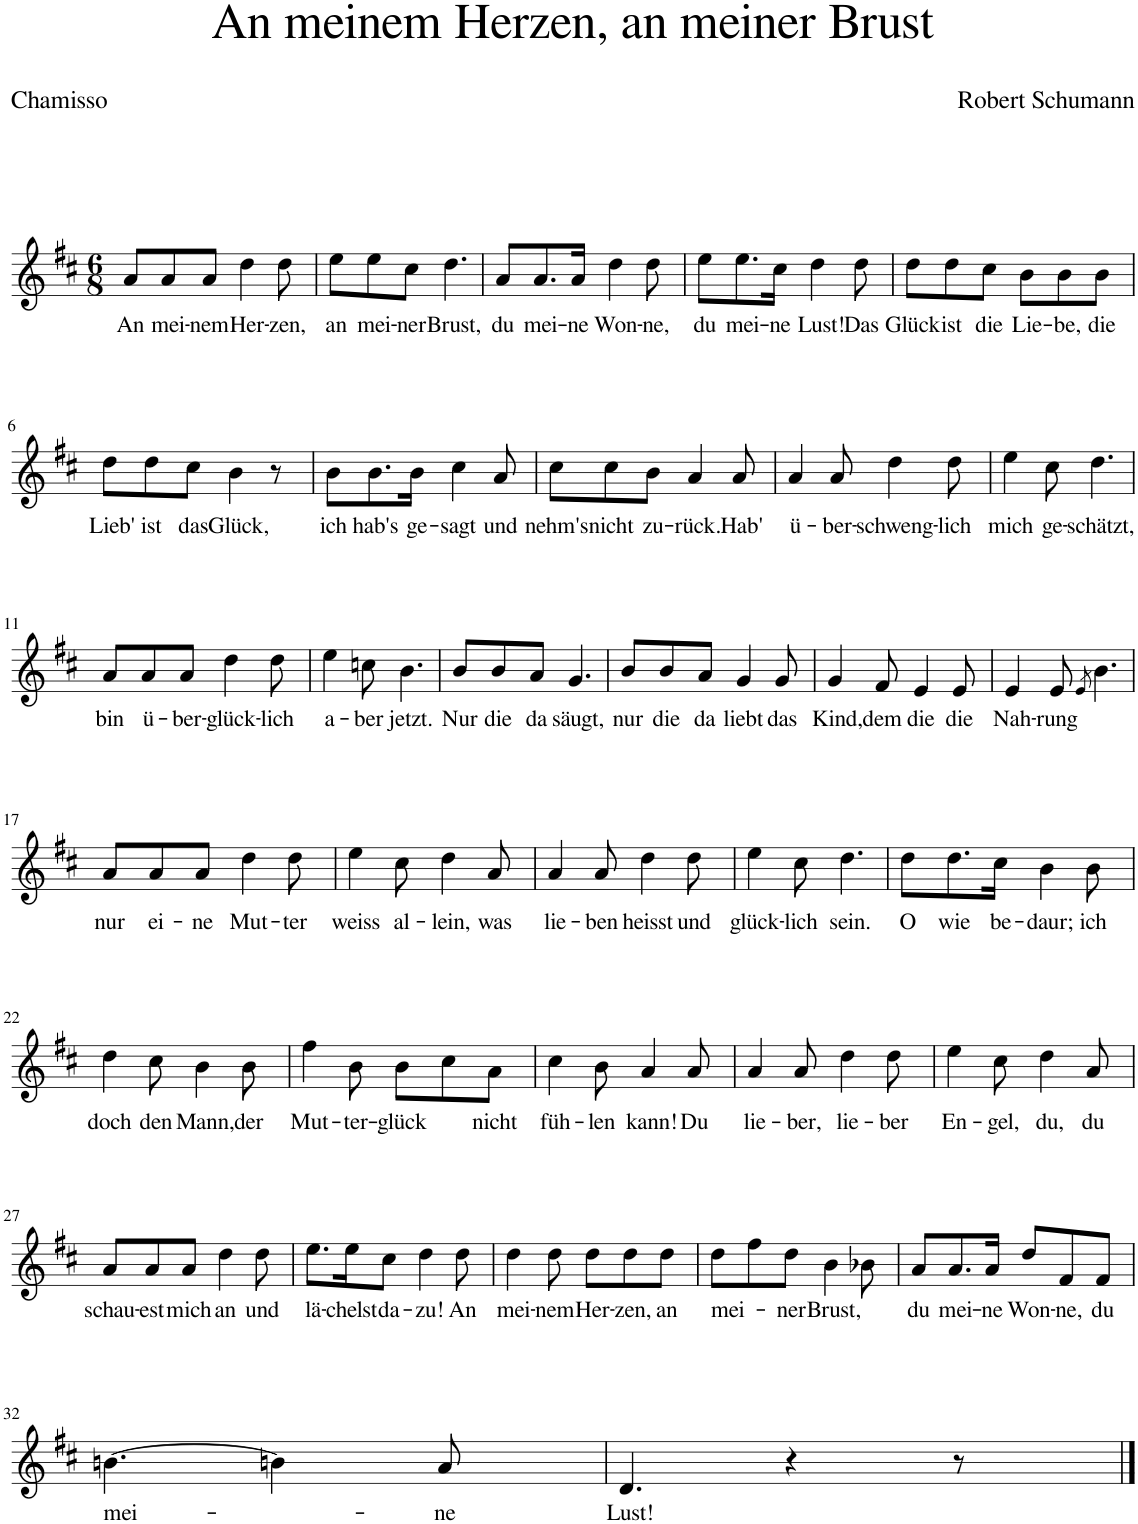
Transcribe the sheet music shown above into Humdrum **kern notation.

**kern	**text
*part1	*part1
*staff1	*staff1
*I"Piano	*
*I'Pno	*
*clefG2	*
*k[f#c#]	*
*M6/8	*
=1	=1
!	!LO:LY:b
8a/L	An
!	!LO:LY:b
8a/	mei-
!	!LO:LY:b
8a/J	-nem
!	!LO:LY:b
4dd\	Her-
!	!LO:LY:b
8dd\	-zen,
=2	=2
!	!LO:LY:b
8ee\L	an
!	!LO:LY:b
8ee\	mei-
!	!LO:LY:b
8cc#\J	-ner
!	!LO:LY:b
4.dd\	Brust,
=3	=3
!	!LO:LY:b
8a/L	du
!	!LO:LY:b
8.a/	mei-
!	!LO:LY:b
16a/Jk	-ne
!	!LO:LY:b
4dd\	Won-
!	!LO:LY:b
8dd\	-ne,
=4	=4
!	!LO:LY:b
8ee\L	du
!	!LO:LY:b
8.ee\	mei-
!	!LO:LY:b
16cc#\Jk	-ne
!	!LO:LY:b
4dd\	Lust!
!	!LO:LY:b
8dd\	Das
=5	=5
!	!LO:LY:b
8dd\L	Glück
!	!LO:LY:b
8dd\	ist
!	!LO:LY:b
8cc#\J	die
!	!LO:LY:b
8b\L	Lie-
!	!LO:LY:b
8b\	-be,
!	!LO:LY:b
8b\J	die
!!LO:LB:g=z
=6	=6
!	!LO:LY:b
8dd\L	Lieb'
!	!LO:LY:b
8dd\	ist
!	!LO:LY:b
8cc#\J	das
!	!LO:LY:b
4b\	Glück,
8r	.
=7	=7
!	!LO:LY:b
8b\L	ich
!	!LO:LY:b
8.b\	hab's
!	!LO:LY:b
16b\Jk	ge-
!	!LO:LY:b
4cc#\	-sagt
!	!LO:LY:b
8a/	und
=8	=8
!	!LO:LY:b
8cc#\L	nehm's
!	!LO:LY:b
8cc#\	nicht
!	!LO:LY:b
8b\J	zu-
!	!LO:LY:b
4a/	-rück.
!	!LO:LY:b
8a/	Hab'
=9	=9
!	!LO:LY:b
4a/	ü-
!	!LO:LY:b
8a/	-ber-
!	!LO:LY:b
4dd\	-schweng-
!	!LO:LY:b
8dd\	-lich
=10	=10
!	!LO:LY:b
4ee\	mich
!	!LO:LY:b
8cc#\	ge-
!	!LO:LY:b
4.dd\	-schätzt,
!!LO:LB:g=z
=11	=11
!	!LO:LY:b
8a/L	bin
!	!LO:LY:b
8a/	ü-
!	!LO:LY:b
8a/J	-ber-
!	!LO:LY:b
4dd\	-glück-
!	!LO:LY:b
8dd\	-lich
=12	=12
!	!LO:LY:b
4ee\	a-
!	!LO:LY:b
8ccn\	-ber
!	!LO:LY:b
4.b\	jetzt.
=13	=13
!	!LO:LY:b
8b/L	Nur
!	!LO:LY:b
8b/	die
!	!LO:LY:b
8a/J	da
!	!LO:LY:b
4.g/	säugt,
=14	=14
!	!LO:LY:b
8b/L	nur
!	!LO:LY:b
8b/	die
!	!LO:LY:b
8a/J	da
!	!LO:LY:b
4g/	liebt
!	!LO:LY:b
8g/	das
=15	=15
!	!LO:LY:b
4g/	Kind,
!	!LO:LY:b
8f#/	dem
!	!LO:LY:b
4e/	die
!	!LO:LY:b
8e/	die
=16	=16
!	!LO:LY:b
4e/	Nah-
!	!LO:LY:b
8e/	-rung
8qe/	.
4.b\	.
!!LO:LB:g=z
=17	=17
!	!LO:LY:b
8a/L	nur
!	!LO:LY:b
8a/	ei-
!	!LO:LY:b
8a/J	-ne
!	!LO:LY:b
4dd\	Mut-
!	!LO:LY:b
8dd\	-ter
=18	=18
!	!LO:LY:b
4ee\	weiss
!	!LO:LY:b
8cc#\	al-
!	!LO:LY:b
4dd\	-lein,
!	!LO:LY:b
8a/	was
=19	=19
!	!LO:LY:b
4a/	lie-
!	!LO:LY:b
8a/	-ben
!	!LO:LY:b
4dd\	heisst
!	!LO:LY:b
8dd\	und
=20	=20
!	!LO:LY:b
4ee\	glück-
!	!LO:LY:b
8cc#\	-lich
!	!LO:LY:b
4.dd\	sein.
=21	=21
!	!LO:LY:b
8dd\L	O
!	!LO:LY:b
8.dd\	wie
!	!LO:LY:b
16cc#\Jk	be-
!	!LO:LY:b
4b\	-daur;
!	!LO:LY:b
8b\	ich
!!LO:LB:g=z
=22	=22
!	!LO:LY:b
4dd\	doch
!	!LO:LY:b
8cc#\	den
!	!LO:LY:b
4b\	Mann,
!	!LO:LY:b
8b\	der
=23	=23
!	!LO:LY:b
4ff#\	Mut-
!	!LO:LY:b
8b\	-ter-
!	!LO:LY:b
8b\L	-glück
8cc#\	.
!	!LO:LY:b
8a\J	nicht
=24	=24
!	!LO:LY:b
4cc#\	füh-
!	!LO:LY:b
8b\	-len
!	!LO:LY:b
4a/	kann!
!	!LO:LY:b
8a/	Du
=25	=25
!	!LO:LY:b
4a/	lie-
!	!LO:LY:b
8a/	-ber,
!	!LO:LY:b
4dd\	lie-
!	!LO:LY:b
8dd\	-ber
=26	=26
!	!LO:LY:b
4ee\	En-
!	!LO:LY:b
8cc#\	-gel,
!	!LO:LY:b
4dd\	du,
!	!LO:LY:b
8a/	du
!!LO:LB:g=z
=27	=27
!	!LO:LY:b
8a/L	schau-
!	!LO:LY:b
8a/	-est
!	!LO:LY:b
8a/J	mich
!	!LO:LY:b
4dd\	an
!	!LO:LY:b
8dd\	und
=28	=28
!	!LO:LY:b
8.ee\L	lä-
!	!LO:LY:b
16ee\K	-chelst
!	!LO:LY:b
8cc#\J	da-
!	!LO:LY:b
4dd\	-zu!
!	!LO:LY:b
8dd\	An
=29	=29
!	!LO:LY:b
4dd\	mei-
!	!LO:LY:b
8dd\	-nem
!	!LO:LY:b
8dd\L	Her-
!	!LO:LY:b
8dd\	-zen,
!	!LO:LY:b
8dd\J	an
=30	=30
!	!LO:LY:b
8dd\L	mei-
8ff#\	.
!	!LO:LY:b
8dd\J	-ner
!	!LO:LY:b
4b\	Brust,
8b-X\	.
=31	=31
!	!LO:LY:b
8a/L	du
!	!LO:LY:b
8.a/	mei-
!	!LO:LY:b
16a/Jk	-ne
!	!LO:LY:b
8dd/L	Won-
!	!LO:LY:b
8f#/	-ne,
!	!LO:LY:b
8f#/J	du
!!LO:LB:g=z
=32	=32
!	!LO:LY:b
[4.bn\	mei-
4bn\]	.
!	!LO:LY:b
8a/	-ne
=33	=33
!	!LO:LY:b
4.d/	Lust!
4r	.
8r	.
==	==
*-	*-
